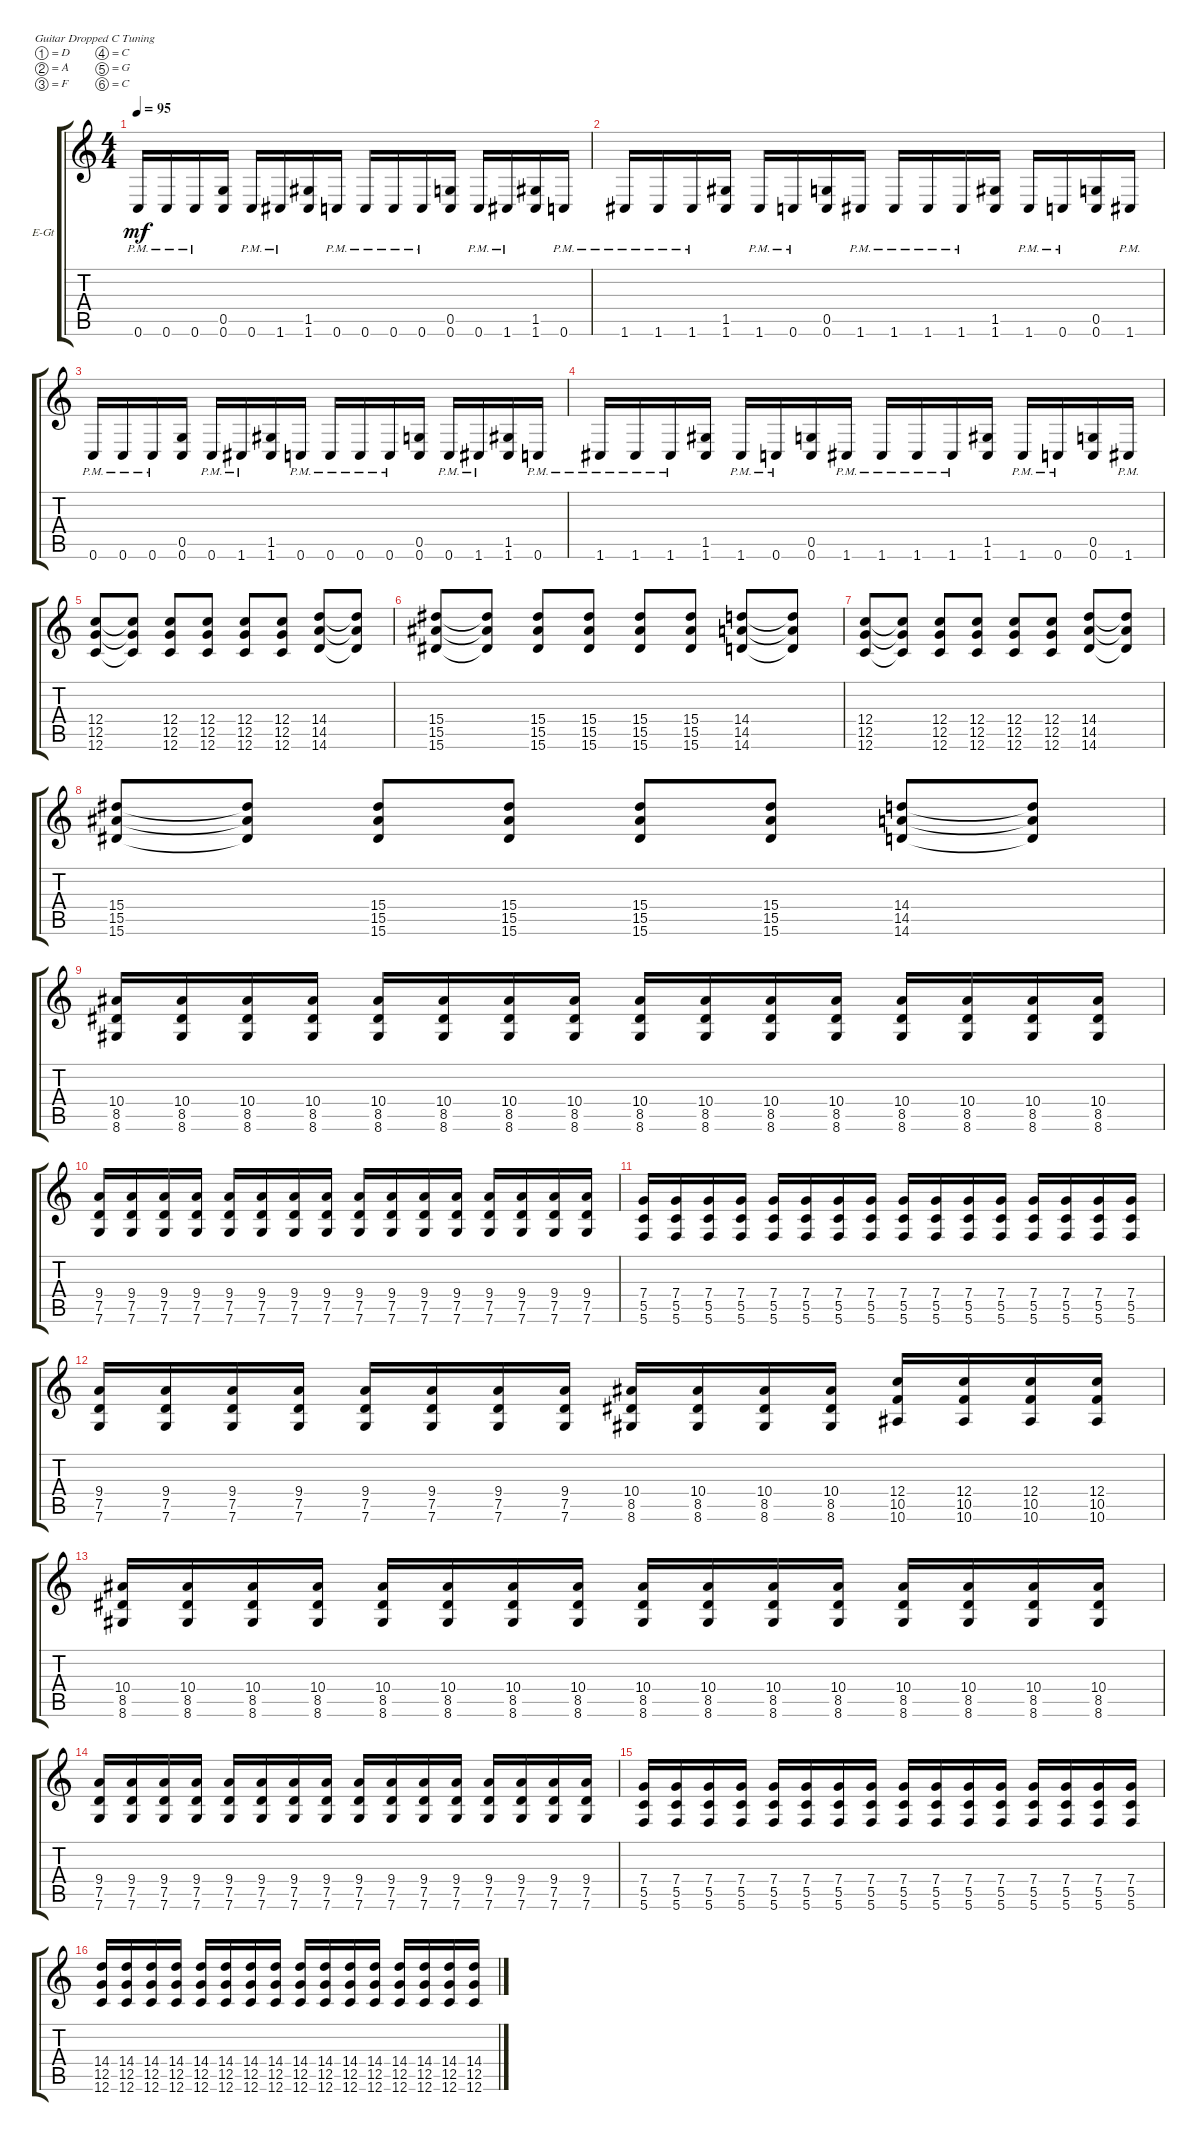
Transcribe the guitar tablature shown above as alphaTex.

\bracketExtendMode groupsimilarinstruments
\firstSystemTrackNameOrientation horizontal
\otherSystemsTrackNameOrientation horizontal
\track ("Electric Guitar 2" "E-Gt") {instrument distortionguitar}
\staff {score tabs}
\tuning (D4 A3 F3 C3 G2 C2)
\ts (4 4)
\tempo 95
\clef g2
\ks c
0.6{pm}.16{dy mf} 0.6{pm}.16 0.6{pm}.16 (0.6 0.5).16 0.6{pm}.16 1.6{pm}.16 (1.6 1.5).16 0.6{pm}.16 0.6{pm}.16 0.6{pm}.16 0.6{pm}.16 (0.6 0.5).16 0.6{pm}.16 1.6{pm}.16 (1.6 1.5).16 0.6{pm}.16 |
1.6{pm}.16 1.6{pm}.16 1.6{pm}.16 (1.6 1.5).16 1.6{pm}.16 0.6{pm}.16 (0.6 0.5).16 1.6{pm}.16 1.6{pm}.16 1.6{pm}.16 1.6{pm}.16 (1.6 1.5).16 1.6{pm}.16 0.6{pm}.16 (0.6 0.5).16 1.6{pm}.16 |
0.6{pm}.16 0.6{pm}.16 0.6{pm}.16 (0.6 0.5).16 0.6{pm}.16 1.6{pm}.16 (1.6 1.5).16 0.6{pm}.16 0.6{pm}.16 0.6{pm}.16 0.6{pm}.16 (0.6 0.5).16 0.6{pm}.16 1.6{pm}.16 (1.6 1.5).16 0.6{pm}.16 |
1.6{pm}.16 1.6{pm}.16 1.6{pm}.16 (1.6 1.5).16 1.6{pm}.16 0.6{pm}.16 (0.6 0.5).16 1.6{pm}.16 1.6{pm}.16 1.6{pm}.16 1.6{pm}.16 (1.6 1.5).16 1.6{pm}.16 0.6{pm}.16 (0.6 0.5).16 1.6{pm}.16 |
(12.6 12.5 12.4).8 (12.6{t} 12.5{t} 12.4{t}).8 (12.6 12.5 12.4).8 (12.6 12.5 12.4).8 (12.6 12.5 12.4).8 (12.6 12.5 12.4).8 (14.6 14.5 14.4).8 (14.6{t} 14.5{t} 14.4{t}).8 |
(15.6 15.5 15.4).8 (15.6{t} 15.5{t} 15.4{t}).8 (15.6 15.5 15.4).8 (15.6 15.5 15.4).8 (15.6 15.5 15.4).8 (15.6 15.5 15.4).8 (14.6 14.5 14.4).8 (14.6{t} 14.5{t} 14.4{t}).8 |
(12.6 12.5 12.4).8 (12.6{t} 12.5{t} 12.4{t}).8 (12.6 12.5 12.4).8 (12.6 12.5 12.4).8 (12.6 12.5 12.4).8 (12.6 12.5 12.4).8 (14.6 14.5 14.4).8 (14.6{t} 14.5{t} 14.4{t}).8 |
(15.6 15.5 15.4).8 (15.6{t} 15.5{t} 15.4{t}).8 (15.6 15.5 15.4).8 (15.6 15.5 15.4).8 (15.6 15.5 15.4).8 (15.6 15.5 15.4).8 (14.6 14.5 14.4).8 (14.6{t} 14.5{t} 14.4{t}).8 |
(8.6 8.5 10.4).16 (8.6 8.5 10.4).16 (8.6 8.5 10.4).16 (8.6 8.5 10.4).16 (8.6 8.5 10.4).16 (8.6 8.5 10.4).16 (8.6 8.5 10.4).16 (8.6 8.5 10.4).16 (8.6 8.5 10.4).16 (8.6 8.5 10.4).16 (8.6 8.5 10.4).16 (8.6 8.5 10.4).16 (8.6 8.5 10.4).16 (8.6 8.5 10.4).16 (8.6 8.5 10.4).16 (8.6 8.5 10.4).16 |
(7.6 7.5 9.4).16 (7.6 7.5 9.4).16 (7.6 7.5 9.4).16 (7.6 7.5 9.4).16 (7.6 7.5 9.4).16 (7.6 7.5 9.4).16 (7.6 7.5 9.4).16 (7.6 7.5 9.4).16 (7.6 7.5 9.4).16 (7.6 7.5 9.4).16 (7.6 7.5 9.4).16 (7.6 7.5 9.4).16 (7.6 7.5 9.4).16 (7.6 7.5 9.4).16 (7.6 7.5 9.4).16 (7.6 7.5 9.4).16 |
(5.6 5.5 7.4).16 (5.6 5.5 7.4).16 (5.6 5.5 7.4).16 (5.6 5.5 7.4).16 (5.6 5.5 7.4).16 (5.6 5.5 7.4).16 (5.6 5.5 7.4).16 (5.6 5.5 7.4).16 (5.6 5.5 7.4).16 (5.6 5.5 7.4).16 (5.6 5.5 7.4).16 (5.6 5.5 7.4).16 (5.6 5.5 7.4).16 (5.6 5.5 7.4).16 (5.6 5.5 7.4).16 (5.6 5.5 7.4).16 |
(7.6 7.5 9.4).16 (7.6 7.5 9.4).16 (7.6 7.5 9.4).16 (7.6 7.5 9.4).16 (7.6 7.5 9.4).16 (7.6 7.5 9.4).16 (7.6 7.5 9.4).16 (7.6 7.5 9.4).16 (8.6 8.5 10.4).16 (8.6 8.5 10.4).16 (8.6 8.5 10.4).16 (8.6 8.5 10.4).16 (10.6 10.5 12.4).16 (10.6 10.5 12.4).16 (10.6 10.5 12.4).16 (10.6 10.5 12.4).16 |
(8.6 8.5 10.4).16 (8.6 8.5 10.4).16 (8.6 8.5 10.4).16 (8.6 8.5 10.4).16 (8.6 8.5 10.4).16 (8.6 8.5 10.4).16 (8.6 8.5 10.4).16 (8.6 8.5 10.4).16 (8.6 8.5 10.4).16 (8.6 8.5 10.4).16 (8.6 8.5 10.4).16 (8.6 8.5 10.4).16 (8.6 8.5 10.4).16 (8.6 8.5 10.4).16 (8.6 8.5 10.4).16 (8.6 8.5 10.4).16 |
(7.6 7.5 9.4).16 (7.6 7.5 9.4).16 (7.6 7.5 9.4).16 (7.6 7.5 9.4).16 (7.6 7.5 9.4).16 (7.6 7.5 9.4).16 (7.6 7.5 9.4).16 (7.6 7.5 9.4).16 (7.6 7.5 9.4).16 (7.6 7.5 9.4).16 (7.6 7.5 9.4).16 (7.6 7.5 9.4).16 (7.6 7.5 9.4).16 (7.6 7.5 9.4).16 (7.6 7.5 9.4).16 (7.6 7.5 9.4).16 |
(5.6 5.5 7.4).16 (5.6 5.5 7.4).16 (5.6 5.5 7.4).16 (5.6 5.5 7.4).16 (5.6 5.5 7.4).16 (5.6 5.5 7.4).16 (5.6 5.5 7.4).16 (5.6 5.5 7.4).16 (5.6 5.5 7.4).16 (5.6 5.5 7.4).16 (5.6 5.5 7.4).16 (5.6 5.5 7.4).16 (5.6 5.5 7.4).16 (5.6 5.5 7.4).16 (5.6 5.5 7.4).16 (5.6 5.5 7.4).16 |
(12.6 12.5 14.4).16 (12.6 12.5 14.4).16 (12.6 12.5 14.4).16 (12.6 12.5 14.4).16 (12.6 12.5 14.4).16 (12.6 12.5 14.4).16 (12.6 12.5 14.4).16 (12.6 12.5 14.4).16 (12.6 12.5 14.4).16 (12.6 12.5 14.4).16 (12.6 12.5 14.4).16 (12.6 12.5 14.4).16 (12.6 12.5 14.4).16 (12.6 12.5 14.4).16 (12.6 12.5 14.4).16 (12.6 12.5 14.4).16
